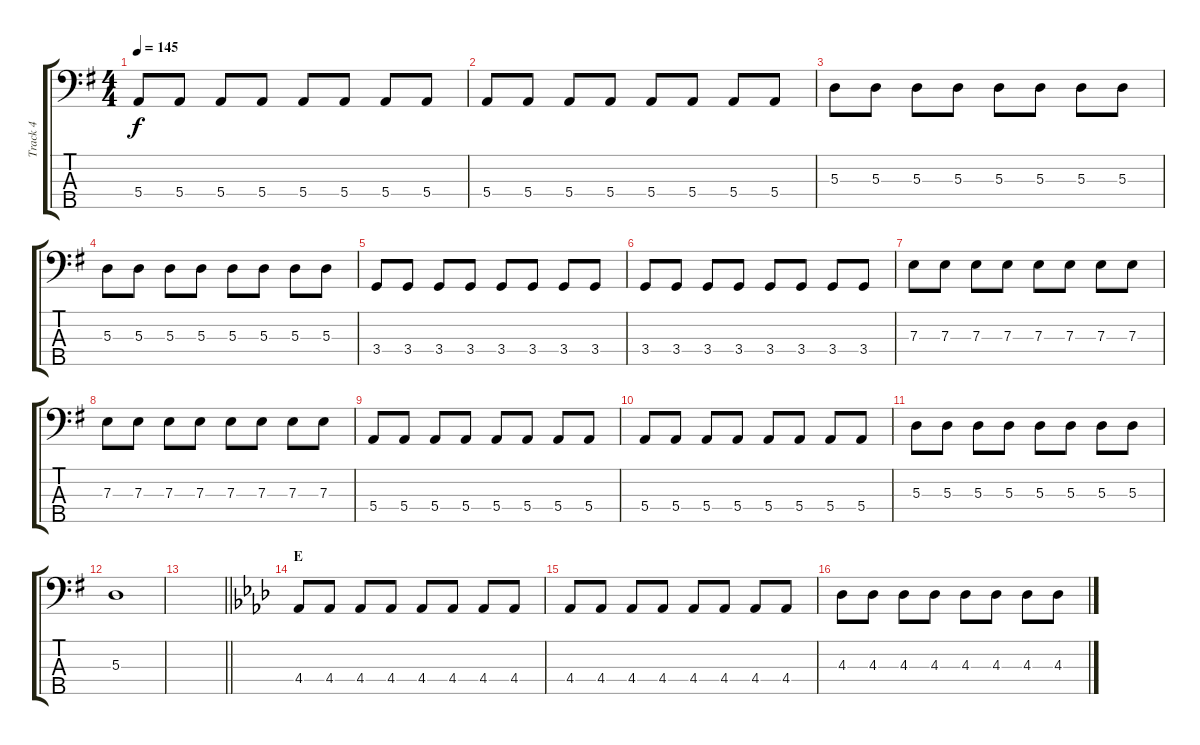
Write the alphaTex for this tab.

\track ("Track 4" "Track 4") {instrument electricbassfinger}
\staff {score tabs}
\tuning (G2 D2 A1 E1 B0) {hide}
\ts (4 4)
\tempo 145
\clef f4
\ks g
5.4.8{dy f} 5.4.8 5.4.8 5.4.8 5.4.8 5.4.8 5.4.8 5.4.8 |
5.4.8 5.4.8 5.4.8 5.4.8 5.4.8 5.4.8 5.4.8 5.4.8 |
5.3.8 5.3.8 5.3.8 5.3.8 5.3.8 5.3.8 5.3.8 5.3.8 |
5.3.8 5.3.8 5.3.8 5.3.8 5.3.8 5.3.8 5.3.8 5.3.8 |
3.4.8 3.4.8 3.4.8 3.4.8 3.4.8 3.4.8 3.4.8 3.4.8 |
3.4.8 3.4.8 3.4.8 3.4.8 3.4.8 3.4.8 3.4.8 3.4.8 |
7.3.8 7.3.8 7.3.8 7.3.8 7.3.8 7.3.8 7.3.8 7.3.8 |
7.3.8 7.3.8 7.3.8 7.3.8 7.3.8 7.3.8 7.3.8 7.3.8 |
5.4.8 5.4.8 5.4.8 5.4.8 5.4.8 5.4.8 5.4.8 5.4.8 |
5.4.8 5.4.8 5.4.8 5.4.8 5.4.8 5.4.8 5.4.8 5.4.8 |
5.3.8 5.3.8 5.3.8 5.3.8 5.3.8 5.3.8 5.3.8 5.3.8 |
5.3.1 |
\barLineRight lightlight
|
\section ("" "E")
\ks ab
4.4.8 4.4.8 4.4.8 4.4.8 4.4.8 4.4.8 4.4.8 4.4.8 |
4.4.8 4.4.8 4.4.8 4.4.8 4.4.8 4.4.8 4.4.8 4.4.8 |
4.3.8 4.3.8 4.3.8 4.3.8 4.3.8 4.3.8 4.3.8 4.3.8
